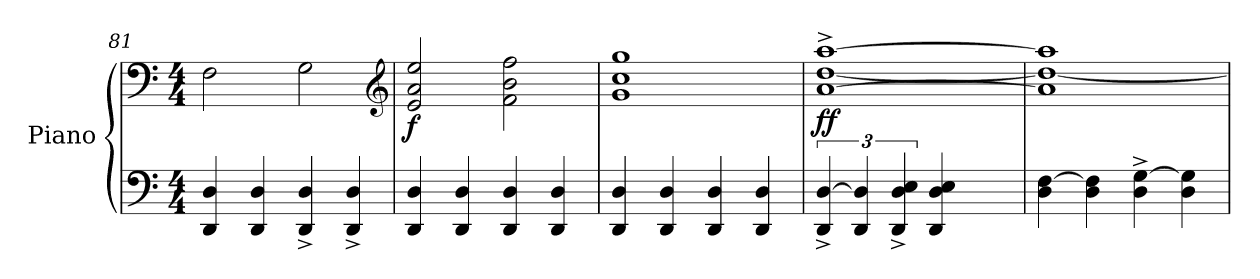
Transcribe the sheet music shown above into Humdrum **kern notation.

**kern	**kern	**dynam
*part1	*part1	*part1
*staff2	*staff1	*staff1/2
*I"Piano	*	*
*I'Pno	*	*
*clefF4	*clefF4	*
*k[]	*k[]	*
*C:	*C:	*
*M4/4	*M4/4	*
=81	=81	=81
4DD/ 4D/	2F\	.
4DD/ 4D/	.	.
4DD/^ 4D/^	2G\	.
4DD/^ 4D/^	.	.
*	*clefG2	*
=82	=82	=82
!	!	!LO:DY:b
4DD/ 4D/	2e/ 2a/ 2ee/	f
4DD/ 4D/	.	.
4DD/ 4D/	2f\ 2b\ 2ff\	.
4DD/ 4D/	.	.
=83	=83	=83
*	*^	*
*	*	*^	*
4DD/ 4D/	1gg	1cc	1g	.
4DD/ 4D/	.	.	.	.
4DD/ 4D/	.	.	.	.
4DD/ 4D/	.	.	.	.
=84	=84	=84	=84	=84
!	!	!	!	!LO:DY:b
6DD/^ [6D/^	[1aa^	[1dd	[1a	ff
6DD/ 6D/]	.	.	.	.
6DD/^ 6D/^ 6E/^	.	.	.	.
4DD/ 4D/ 4E/	.	.	.	.
4ryy	.	.	.	.
!!LO:LB:g=z	!!	!!
=85	=85	=85	=85	=85
4D\ [4F\	1aa]	1dd_	1a]	.
4D\ 4F\]	.	.	.	.
4D\^ [4G\^	.	.	.	.
4D\ 4G\]	.	.	.	.
*	*v	*v	*v	*
=	=	=
*-	*-	*-
